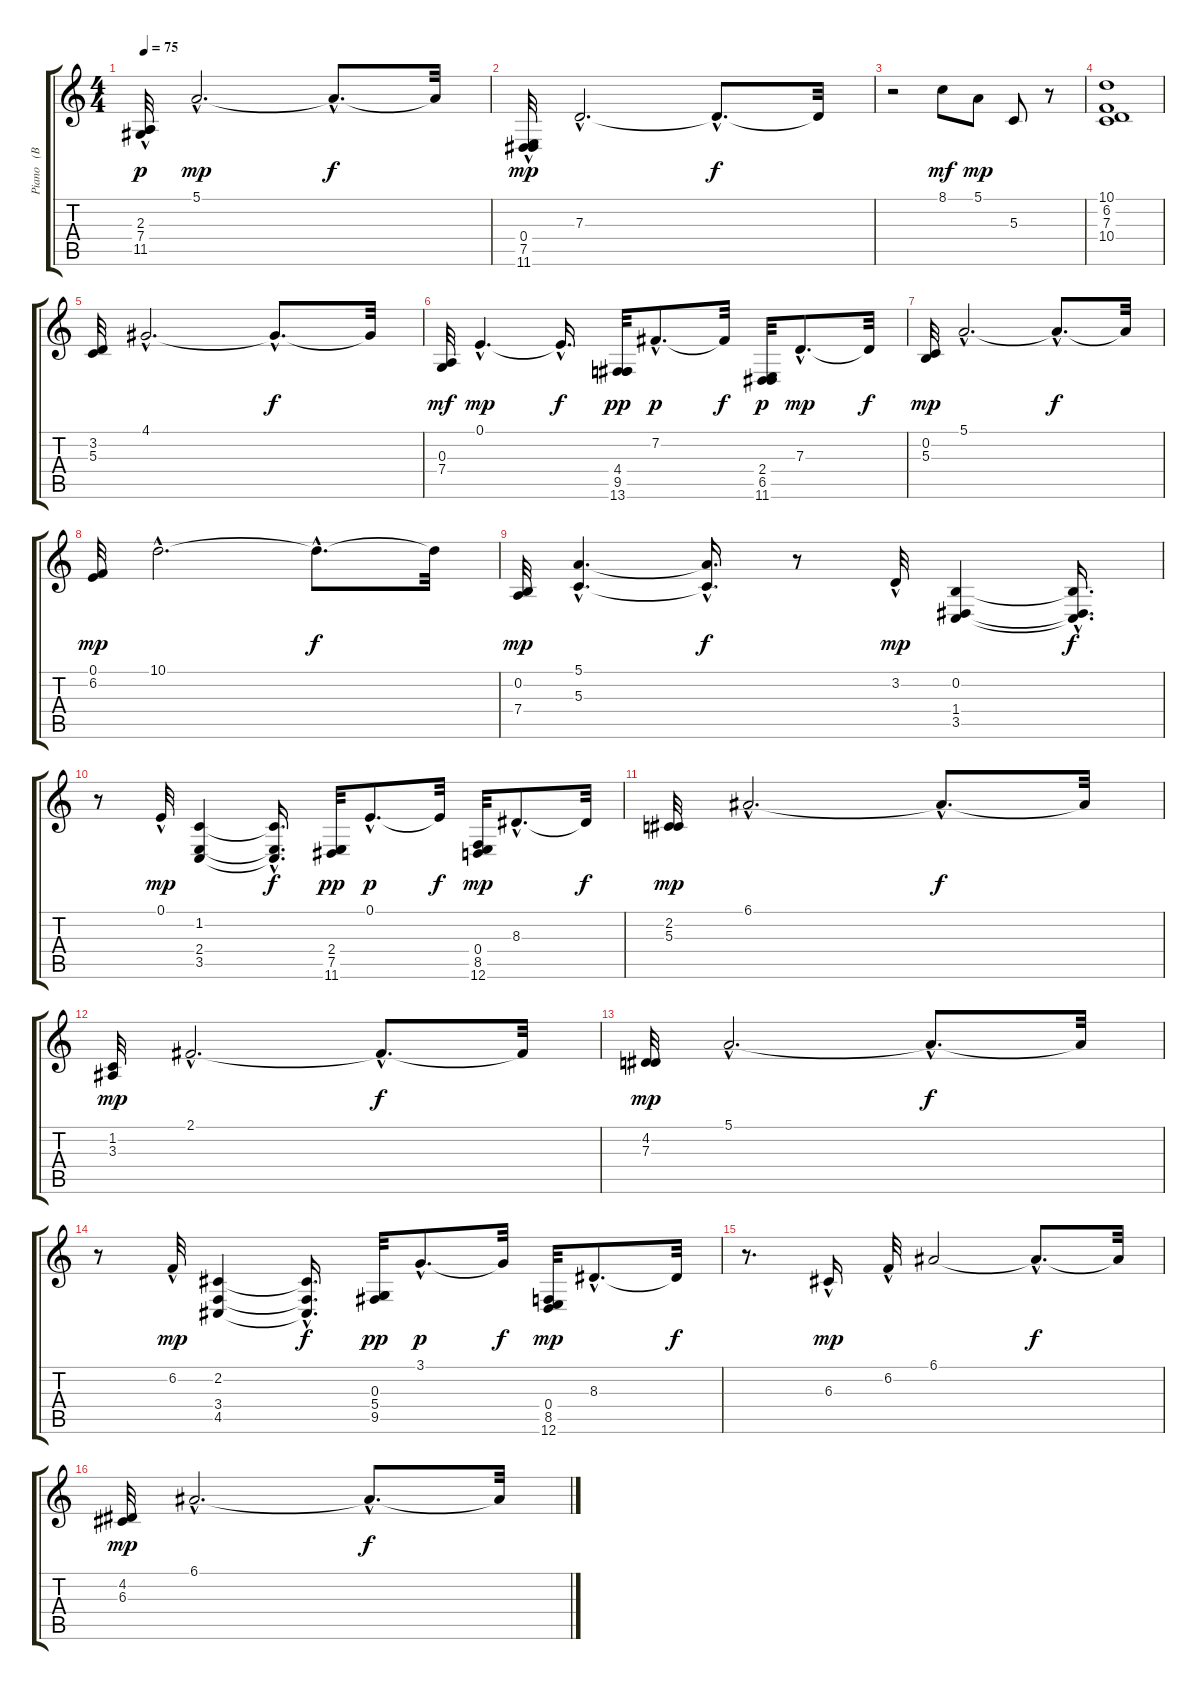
\track ("Piano   (BB)" "Piano   (B") {instrument electricpiano1}
\staff {score tabs}
\tuning (E4 B3 G3 D3 A2 E2) {hide}
\ts (4 4)
\tempo 75
\clef g2
\ks c
(2.3{hac} 7.4{hac} 11.5{hac}).32{dy p} 5.1{hac}.2{d dy mp} 5.1{hac t}.8{d dy f} 5.1{t}.32 |
(0.4{hac} 7.5{hac} 11.6{hac}).32{dy mp} 7.3{hac}.2{d} 7.3{hac t}.8{d dy f} 7.3{t}.32 |
r.2 8.1.8{dy mf} 5.1.8{dy mp} 5.3.8 r.8 |
(10.1 6.2 7.3 10.4).1 |
(3.2 5.3).32 4.1{hac}.2{d} 4.1{hac t}.8{d dy f} 4.1{t}.32 |
(0.3 7.4).32{dy mf} 0.1{hac}.4{d dy mp} 0.1{hac t}.16{d dy f} (4.4 9.5 13.6).32{dy pp} 7.2{hac}.8{d dy p} 7.2{t}.32{dy f} (2.4 6.5 11.6).32{dy p} 7.3{hac}.8{d dy mp} 7.3{t}.32{dy f} |
(0.2 5.3).32{dy mp} 5.1{hac}.2{d} 5.1{hac t}.8{d dy f} 5.1{t}.32 |
(0.1 6.2).32{dy mp} 10.1{hac}.2{d} 10.1{hac t}.8{d dy f} 10.1{t}.32 |
(0.2 7.4).32{dy mp} (5.1{hac} 5.3{hac}).4{d} (5.1{hac t} 5.3{hac t}).16{d dy f} r.8 3.2{hac}.32{dy mp} (0.2 1.4 3.5).4 (0.2{hac t} 1.4{hac t} 3.5{hac t}).16{d dy f} |
r.8 0.1{hac}.32{dy mp} (1.2 2.4 3.5).4 (1.2{hac t} 2.4{hac t} 3.5{hac t}).16{d dy f} (2.4 7.5 11.6).32{dy pp} 0.1{hac}.8{d dy p} 0.1{t}.32{dy f} (0.4 8.5 12.6).32{dy mp} 8.3{hac}.8{d} 8.3{t}.32{dy f} |
(2.2 5.3).32{dy mp} 6.1{hac}.2{d} 6.1{hac t}.8{d dy f} 6.1{t}.32 |
(1.2 3.3).32{dy mp} 2.1{hac}.2{d} 2.1{hac t}.8{d dy f} 2.1{t}.32 |
(4.2 7.3).32{dy mp} 5.1{hac}.2{d} 5.1{hac t}.8{d dy f} 5.1{t}.32 |
r.8 6.2{hac}.32{dy mp} (2.2 3.4 4.5).4 (2.2{hac t} 3.4{hac t} 4.5{hac t}).16{d dy f} (0.3 5.4 9.5).32{dy pp} 3.1{hac}.8{d dy p} 3.1{t}.32{dy f} (0.4 8.5 12.6).32{dy mp} 8.3{hac}.8{d} 8.3{t}.32{dy f} |
r.8{d} 6.3{hac}.16{dy mp} 6.2{hac}.32 6.1.2 6.1{hac t}.8{d dy f} 6.1{t}.32 |
(4.2 6.3).32{dy mp} 6.1{hac}.2{d} 6.1{hac t}.8{d dy f} 6.1{t}.32
